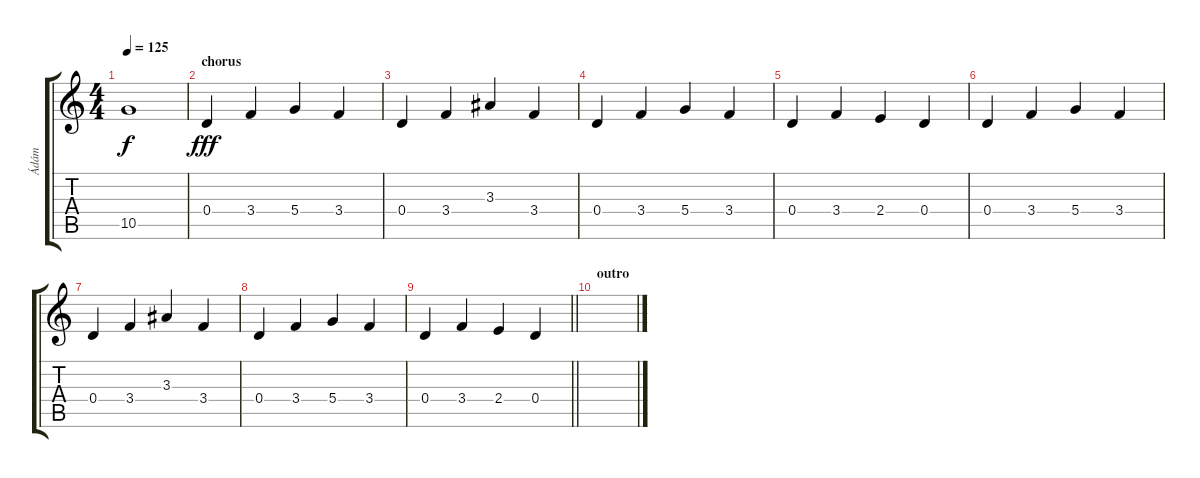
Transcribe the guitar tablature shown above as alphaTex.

\track ("Ádám" "Ádám") {instrument electricguitarclean}
\staff {score tabs}
\tuning (E4 B3 G3 D3 A2 E2) {hide}
\ts (4 4)
\tempo 125
\clef g2
\ks c
10.5{t}.1{dy f} |
\section ("" "chorus")
0.4.4{dy fff} 3.4.4 5.4.4 3.4.4 |
0.4.4 3.4.4 3.3.4 3.4.4 |
0.4.4 3.4.4 5.4.4 3.4.4 |
0.4.4 3.4.4 2.4.4 0.4.4 |
0.4.4 3.4.4 5.4.4 3.4.4 |
0.4.4 3.4.4 3.3.4 3.4.4 |
0.4.4 3.4.4 5.4.4 3.4.4 |
\barLineRight lightlight
0.4.4 3.4.4 2.4.4 0.4.4 |
\section ("" "outro")
